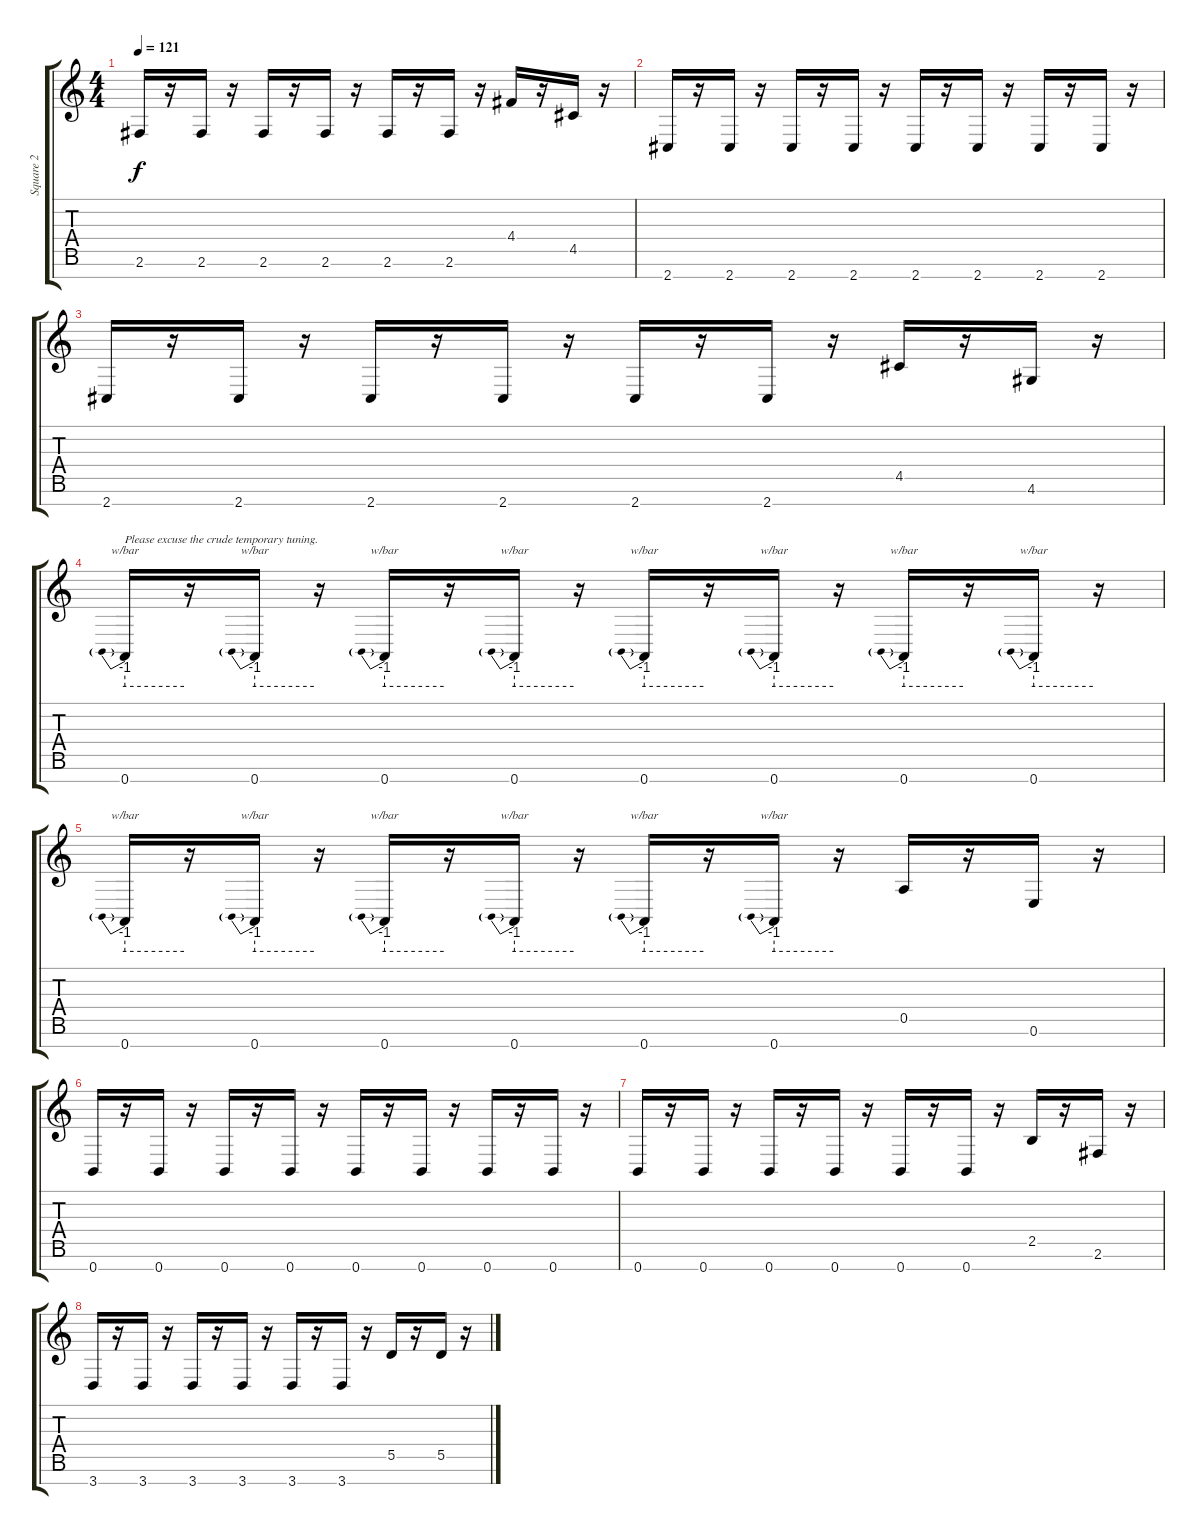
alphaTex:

\track ("Square 2" "Square 2") {instrument overdrivenguitar}
\staff {score tabs}
\tuning (E4 B3 G3 D3 A2 E2 B1) {hide}
\ts (4 4)
\tempo 121
\clef g2
\ks c
2.6.16{dy f} r.16 2.6.16 r.16 2.6.16 r.16 2.6.16 r.16 2.6.16 r.16 2.6.16 r.16 4.4.16 r.16 4.5.16 r.16 |
2.7.16 r.16 2.7.16 r.16 2.7.16 r.16 2.7.16 r.16 2.7.16 r.16 2.7.16 r.16 2.7.16 r.16 2.7.16 r.16 |
2.7.16 r.16 2.7.16 r.16 2.7.16 r.16 2.7.16 r.16 2.7.16 r.16 2.7.16 r.16 4.5.16 r.16 4.6.16 r.16 |
0.7.16{tbe (predive default 0 -4 60 -4) txt "Please excuse the crude temporary tuning."} r.16 0.7.16{tbe (predive default 0 -4 60 -4)} r.16 0.7.16{tbe (predive default 0 -4 60 -4)} r.16 0.7.16{tbe (predive default 0 -4 60 -4)} r.16 0.7.16{tbe (predive default 0 -4 60 -4)} r.16 0.7.16{tbe (predive default 0 -4 60 -4)} r.16 0.7.16{tbe (predive default 0 -4 60 -4)} r.16 0.7.16{tbe (predive default 0 -4 60 -4)} r.16 |
0.7.16{tbe (predive default 0 -4 60 -4)} r.16 0.7.16{tbe (predive default 0 -4 60 -4)} r.16 0.7.16{tbe (predive default 0 -4 60 -4)} r.16 0.7.16{tbe (predive default 0 -4 60 -4)} r.16 0.7.16{tbe (predive default 0 -4 60 -4)} r.16 0.7.16{tbe (predive default 0 -4 60 -4)} r.16 0.5.16 r.16 0.6.16 r.16 |
0.7.16 r.16 0.7.16 r.16 0.7.16 r.16 0.7.16 r.16 0.7.16 r.16 0.7.16 r.16 0.7.16 r.16 0.7.16 r.16 |
0.7.16 r.16 0.7.16 r.16 0.7.16 r.16 0.7.16 r.16 0.7.16 r.16 0.7.16 r.16 2.5.16 r.16 2.6.16 r.16 |
3.7.16 r.16 3.7.16 r.16 3.7.16 r.16 3.7.16 r.16 3.7.16 r.16 3.7.16 r.16 5.5.16 r.16 5.5.16 r.16
